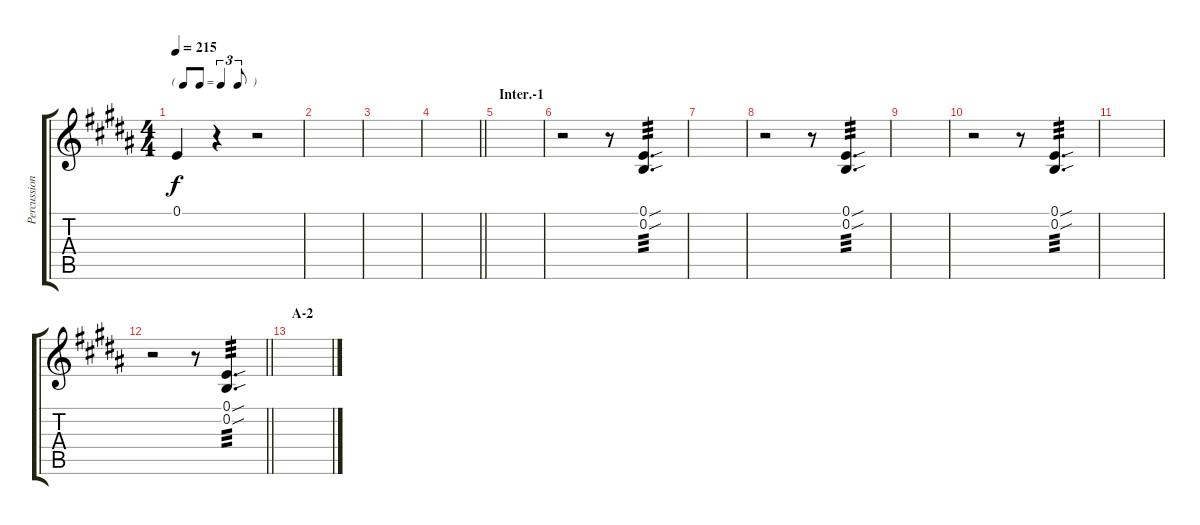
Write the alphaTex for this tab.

\track ("Percussion B (Tainaka Ritsu)" "Percussion") {instrument xylophone}
\staff {score tabs}
\tuning (E4 B3 G3 D3 A2 E2) {hide}
\ts (4 4)
\tf triplet8th
\tempo 215
\clef g2
\ks b
0.1{t}.4{dy f} r.4 r.2 |
|
|
\barLineRight lightlight
|
\section ("" "Inter.-1")
|
r.2 r.8 (0.1{sou} 0.2{sou}).4{d tp 3} |
|
r.2 r.8 (0.1{sou} 0.2{sou}).4{d tp 3} |
|
r.2 r.8 (0.1{sou} 0.2{sou}).4{d tp 3} |
|
\barLineRight lightlight
r.2 r.8 (0.1{sou} 0.2{sou}).4{d tp 3} |
\section ("" "A-2")
